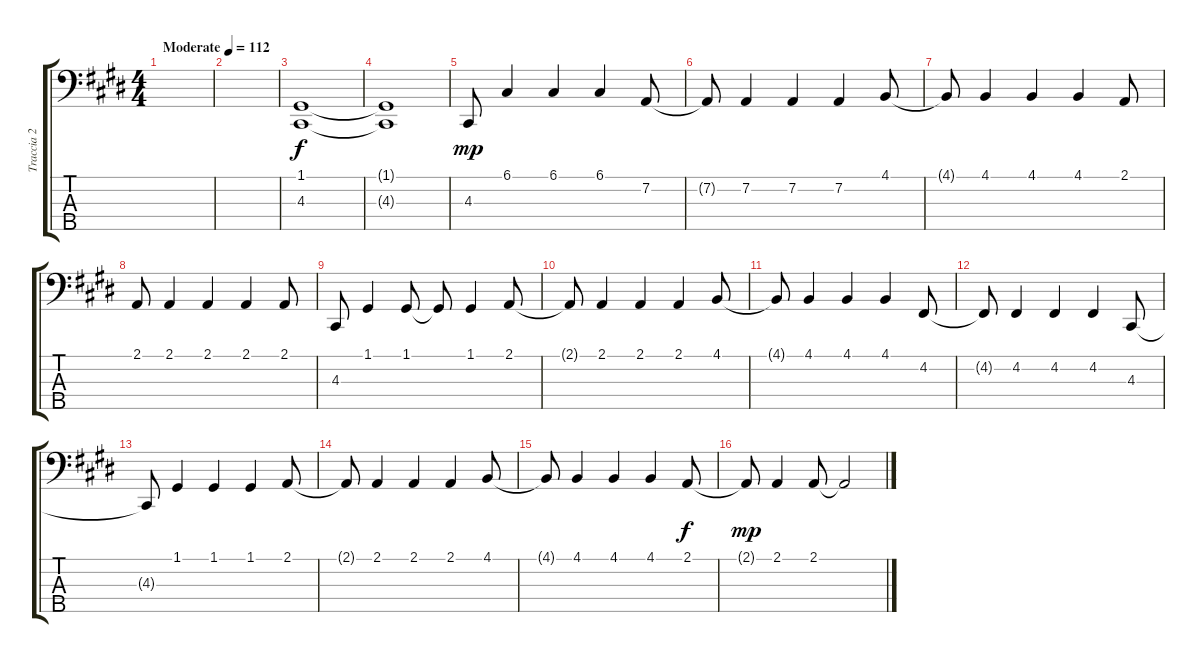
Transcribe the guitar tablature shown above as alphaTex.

\track ("Traccia 2" "Traccia 2") {instrument acousticgrandpiano}
\staff {score tabs}
\tuning (G2 D2 A1 E1 E0) {hide}
\ts (4 4)
\tempo (112 "Moderate")
\clef f4
\ks e
|
|
(1.1 4.3).1 |
(1.1{t} 4.3{t}).1 |
4.3.8{dy mp} 6.1.4 6.1.4 6.1.4 7.2.8 |
7.2{t}.8 7.2.4 7.2.4 7.2.4 4.1.8 |
4.1{t}.8 4.1.4 4.1.4 4.1.4 2.1.8 |
2.1.8 2.1.4 2.1.4 2.1.4 2.1.8 |
4.3.8 1.1.4 1.1.8 1.1{t}.8 1.1.4 2.1.8 |
2.1{t}.8 2.1.4 2.1.4 2.1.4 4.1.8 |
4.1{t}.8 4.1.4 4.1.4 4.1.4 4.2.8 |
4.2{t}.8 4.2.4 4.2.4 4.2.4 4.3.8 |
4.3{t}.8 1.1.4 1.1.4 1.1.4 2.1.8 |
2.1{t}.8 2.1.4 2.1.4 2.1.4 4.1.8 |
4.1{t}.8 4.1.4 4.1.4 4.1.4 2.1.8{dy f} |
2.1{t}.8{dy mp} 2.1.4 2.1.8 2.1{t}.2
